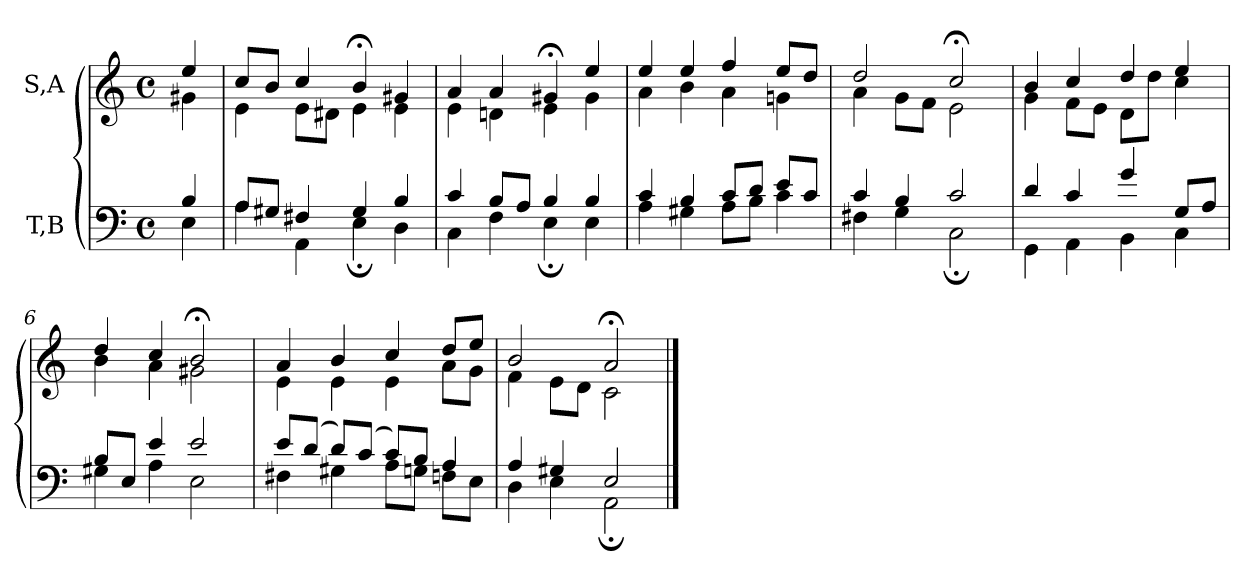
**kern	**kern
*part2	*part1
*staff2	*staff1
*I"T,B	*I"S,A
*clefF4	*clefG2
*k[]	*k[]
*M4/4	*M4/4
*met(c)	*met(c)
=	=
*^	*^
4B	4E	4ee	4g#X
=1	=1	=1	=1
8AL	4A	8ccL	4e
8G#XJ	.	8bJ	.
4F#X	4AA	4cc	8eL
.	.	.	8d#XJ
4G#	4E;	4b;<	4e
4B	4D	4g#X	4e
=2	=2	=2	=2
4c	4C	4a	4e
8BL	4F	4a	4dn
8AJ	.	.	.
4B	4E;	4g#X;<	4e
4B	4E	4ee	4g#
=3	=3	=3	=3
4c	4A	4ee	4a
4B	4G#X	4ee	4b
8cL	8AL	4ff	4a
8dJ	8BJ	.	.
8eL	4c	8eeL	4gn
8cJ	.	8ddJ	.
=4	=4	=4	=4
4c	4F#X	2dd	4a
4B	4G	.	8gL
.	.	.	8fJ
2c	2C;	2cc;<	2e
=5	=5	=5	=5
4d	4GG	4b	4g
4c	4AA	4cc	8fL
.	.	.	8eJ
4g	4BB	4dd	8dL
.	.	.	8ddJ
8GL	4C	4ee	4cc
8AJ	.	.	.
=6	=6	=6	=6
8BL	4G#X	4dd	4b
8EJ	.	.	.
4e	4A	4cc	4a
2e	2E	2b;<	2g#X
=7	=7	=7	=7
8eL	4F#X	4a	4e
(>8dJ	.	.	.
8dL)	4G#X	4b	4e
(>8cJ	.	.	.
8cL)	8AL	4cc	4e
8BJ	8GnJ	.	.
4A	8FnL	8ddL	8aL
.	8EJ	8eeJ	8gJ
=8	=8	=8	=8
4A	4D	2b	4f
4G#X	4E	.	8eL
.	.	.	8dJ
2E	2AA;	2a;<	2c
*v	*v	*	*
*	*v	*v
==	==
*-	*-
